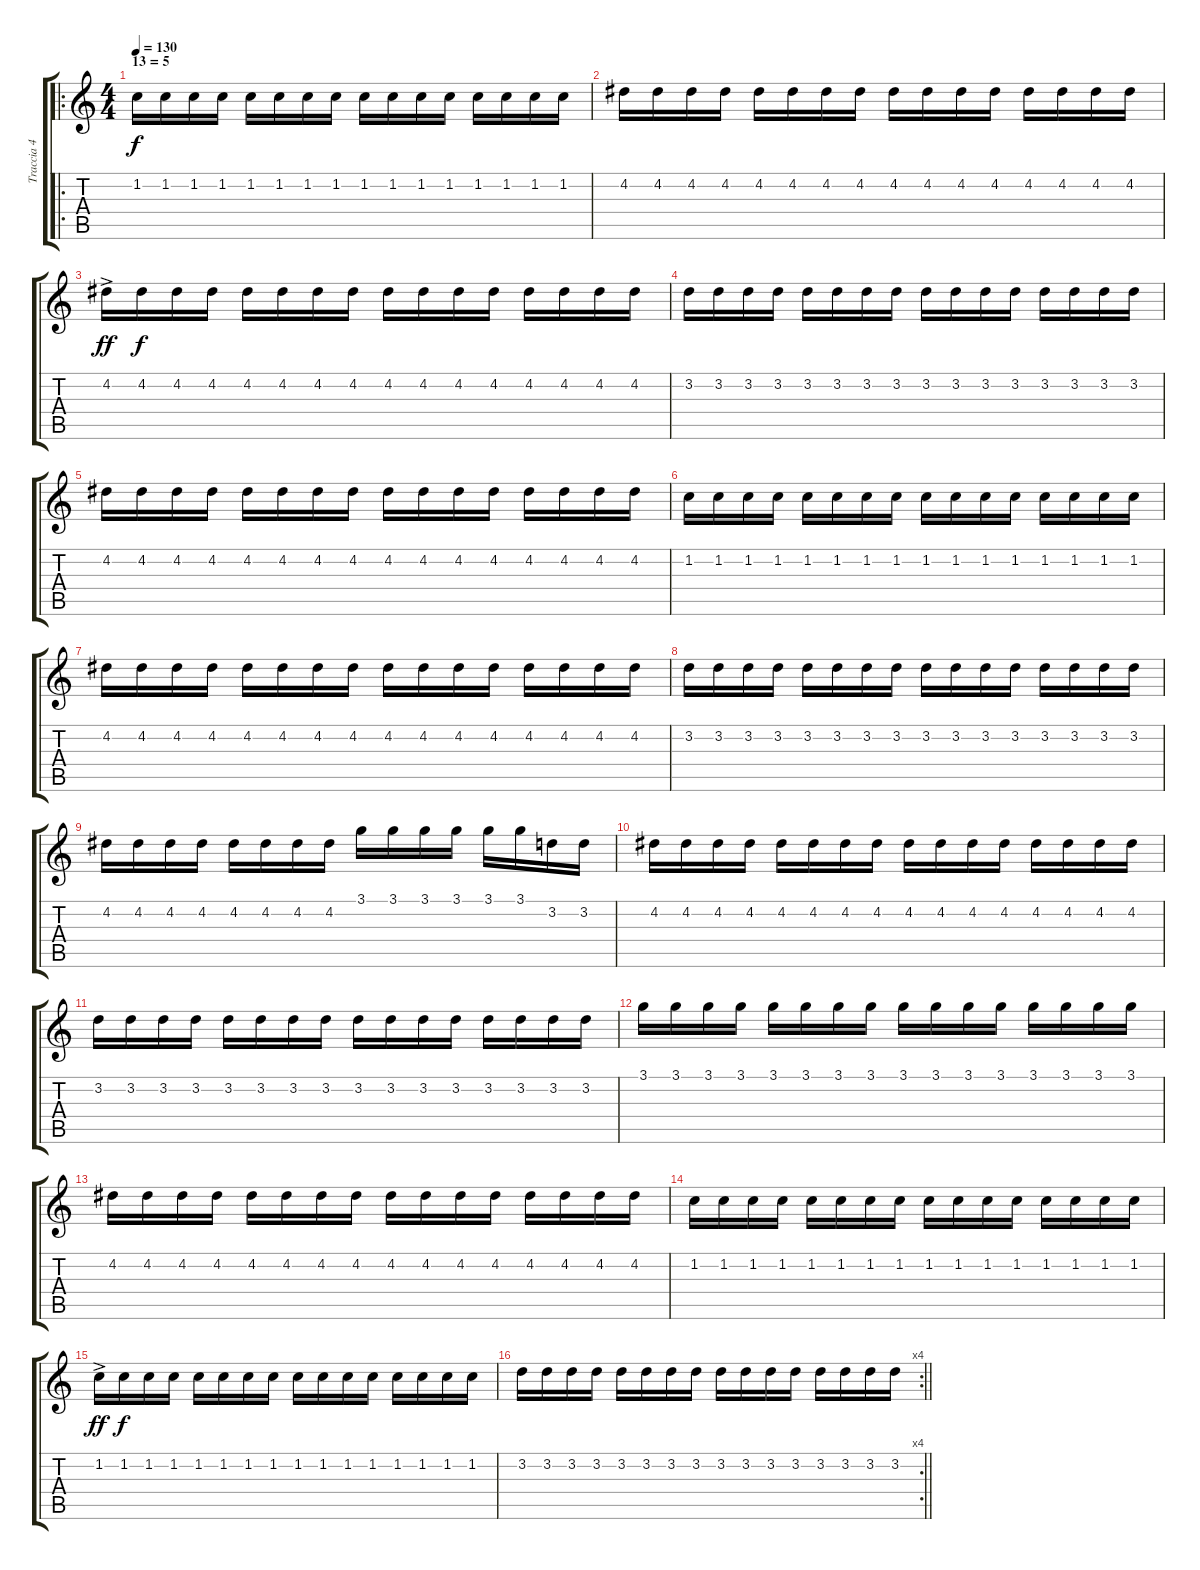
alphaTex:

\track ("Traccia 4" "Traccia 4") {instrument distortionguitar}
\staff {score tabs}
\tuning (E4 B3 G3 D3 A2 E2) {hide}
\ro
\ts (4 4)
\section ("" "13 = 5")
\tempo 130
\clef g2
\ks c
1.2.16{dy f} 1.2.16 1.2.16 1.2.16 1.2.16 1.2.16 1.2.16 1.2.16 1.2.16 1.2.16 1.2.16 1.2.16 1.2.16 1.2.16 1.2.16 1.2.16 |
4.2.16 4.2.16 4.2.16 4.2.16 4.2.16 4.2.16 4.2.16 4.2.16 4.2.16 4.2.16 4.2.16 4.2.16 4.2.16 4.2.16 4.2.16 4.2.16 |
4.2{ac}.16{dy ff} 4.2.16{dy f} 4.2.16 4.2.16 4.2.16 4.2.16 4.2.16 4.2.16 4.2.16 4.2.16 4.2.16 4.2.16 4.2.16 4.2.16 4.2.16 4.2.16 |
3.2.16 3.2.16 3.2.16 3.2.16 3.2.16 3.2.16 3.2.16 3.2.16 3.2.16 3.2.16 3.2.16 3.2.16 3.2.16 3.2.16 3.2.16 3.2.16 |
4.2.16 4.2.16 4.2.16 4.2.16 4.2.16 4.2.16 4.2.16 4.2.16 4.2.16 4.2.16 4.2.16 4.2.16 4.2.16 4.2.16 4.2.16 4.2.16 |
1.2.16 1.2.16 1.2.16 1.2.16 1.2.16 1.2.16 1.2.16 1.2.16 1.2.16 1.2.16 1.2.16 1.2.16 1.2.16 1.2.16 1.2.16 1.2.16 |
4.2.16 4.2.16 4.2.16 4.2.16 4.2.16 4.2.16 4.2.16 4.2.16 4.2.16 4.2.16 4.2.16 4.2.16 4.2.16 4.2.16 4.2.16 4.2.16 |
3.2.16 3.2.16 3.2.16 3.2.16 3.2.16 3.2.16 3.2.16 3.2.16 3.2.16 3.2.16 3.2.16 3.2.16 3.2.16 3.2.16 3.2.16 3.2.16 |
4.2.16 4.2.16 4.2.16 4.2.16 4.2.16 4.2.16 4.2.16 4.2.16 3.1.16 3.1.16 3.1.16 3.1.16 3.1.16 3.1.16 3.2.16 3.2.16 |
4.2.16 4.2.16 4.2.16 4.2.16 4.2.16 4.2.16 4.2.16 4.2.16 4.2.16 4.2.16 4.2.16 4.2.16 4.2.16 4.2.16 4.2.16 4.2.16 |
3.2.16 3.2.16 3.2.16 3.2.16 3.2.16 3.2.16 3.2.16 3.2.16 3.2.16 3.2.16 3.2.16 3.2.16 3.2.16 3.2.16 3.2.16 3.2.16 |
3.1.16 3.1.16 3.1.16 3.1.16 3.1.16 3.1.16 3.1.16 3.1.16 3.1.16 3.1.16 3.1.16 3.1.16 3.1.16 3.1.16 3.1.16 3.1.16 |
4.2.16 4.2.16 4.2.16 4.2.16 4.2.16 4.2.16 4.2.16 4.2.16 4.2.16 4.2.16 4.2.16 4.2.16 4.2.16 4.2.16 4.2.16 4.2.16 |
1.2.16 1.2.16 1.2.16 1.2.16 1.2.16 1.2.16 1.2.16 1.2.16 1.2.16 1.2.16 1.2.16 1.2.16 1.2.16 1.2.16 1.2.16 1.2.16 |
1.2{ac}.16{dy ff} 1.2.16{dy f} 1.2.16 1.2.16 1.2.16 1.2.16 1.2.16 1.2.16 1.2.16 1.2.16 1.2.16 1.2.16 1.2.16 1.2.16 1.2.16 1.2.16 |
\rc 4
\barLineRight lightlight
3.2.16 3.2.16 3.2.16 3.2.16 3.2.16 3.2.16 3.2.16 3.2.16 3.2.16 3.2.16 3.2.16 3.2.16 3.2.16 3.2.16 3.2.16 3.2.16
